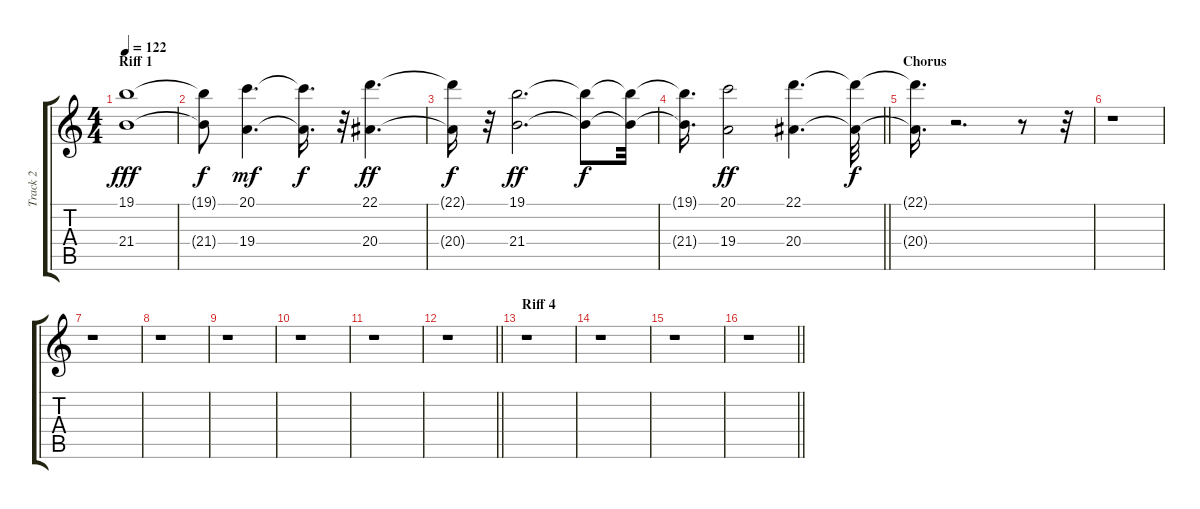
\track ("Track 2" "Track 2") {instrument stringensemble2}
\staff {score tabs}
\tuning (E4 B3 G3 D3 A2 E2) {hide}
\ts (4 4)
\section ("" "Riff 1")
\tempo 122
\clef g2
\ks c
(19.1 21.4).1{dy fff} |
(19.1{t} 21.4{t}).8{dy f} (20.1 19.4).4{d dy mf} (20.1{t} 19.4{t}).16{d dy f} r.32 (22.1 20.4).4{d dy ff} |
(22.1{t} 20.4{t}).16{dy f} r.32 (19.1 21.4).2{d dy ff} (19.1{t} 21.4{t}).8{dy f} (19.1{t} 21.4{t}).32 |
\barLineRight lightlight
(19.1{t} 21.4{t}).16{d} (20.1 19.4).2{dy ff} (22.1 20.4).4{d} (22.1{t} 20.4{t}).32{dy f} |
\section ("" "Chorus")
(22.1{t} 20.4{t}).16{d} r.2{d} r.8 r.32 |
r.1 |
r.1 |
r.1 |
r.1 |
r.1 |
r.1 |
\barLineRight lightlight
r.1 |
\section ("" "Riff 4")
r.1 |
r.1 |
r.1 |
\barLineRight lightlight
r.1
